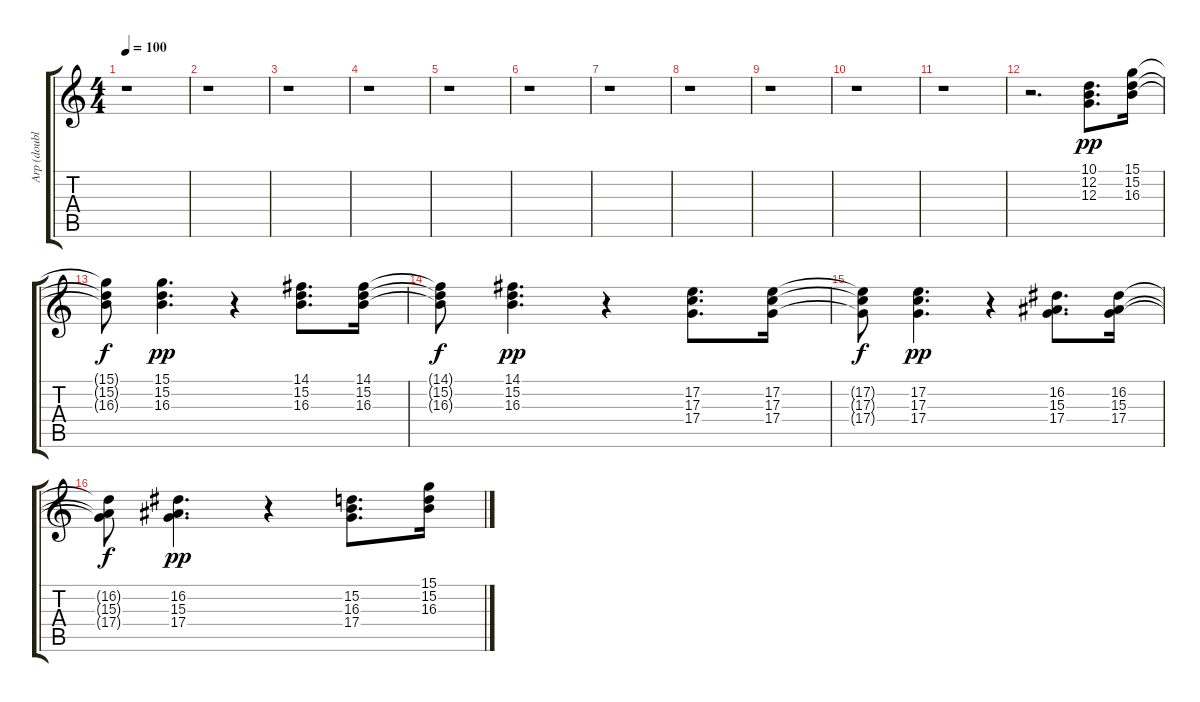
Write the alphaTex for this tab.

\track ("Arp (double)" "Arp (doubl") {instrument fx4atmosphere}
\staff {score tabs}
\tuning (E4 B3 G3 D3 A2 E2) {hide}
\ts (4 4)
\tempo 100
\clef g2
\ks c
r.1{dy pp} |
r.1 |
r.1 |
r.1 |
r.1 |
r.1 |
r.1 |
r.1 |
r.1 |
r.1 |
r.1 |
r.2{d} (10.1 12.2 12.3).8{d} (15.1 15.2 16.3).16 |
(15.1{t} 15.2{t} 16.3{t}).8{dy f} (15.1 15.2 16.3).4{d dy pp} r.4 (14.1 15.2 16.3).8{d} (14.1 15.2 16.3).16 |
(14.1{t} 15.2{t} 16.3{t}).8{dy f} (14.1 15.2 16.3).4{d dy pp} r.4 (17.2 17.3 17.4).8{d} (17.2 17.3 17.4).16 |
(17.2{t} 17.3{t} 17.4{t}).8{dy f} (17.2 17.3 17.4).4{d dy pp} r.4 (16.2 15.3 17.4).8{d} (16.2 15.3 17.4).16 |
(16.2{t} 15.3{t} 17.4{t}).8{dy f} (16.2 15.3 17.4).4{d dy pp} r.4 (15.2 16.3 17.4).8{d} (15.1 15.2 16.3).16
